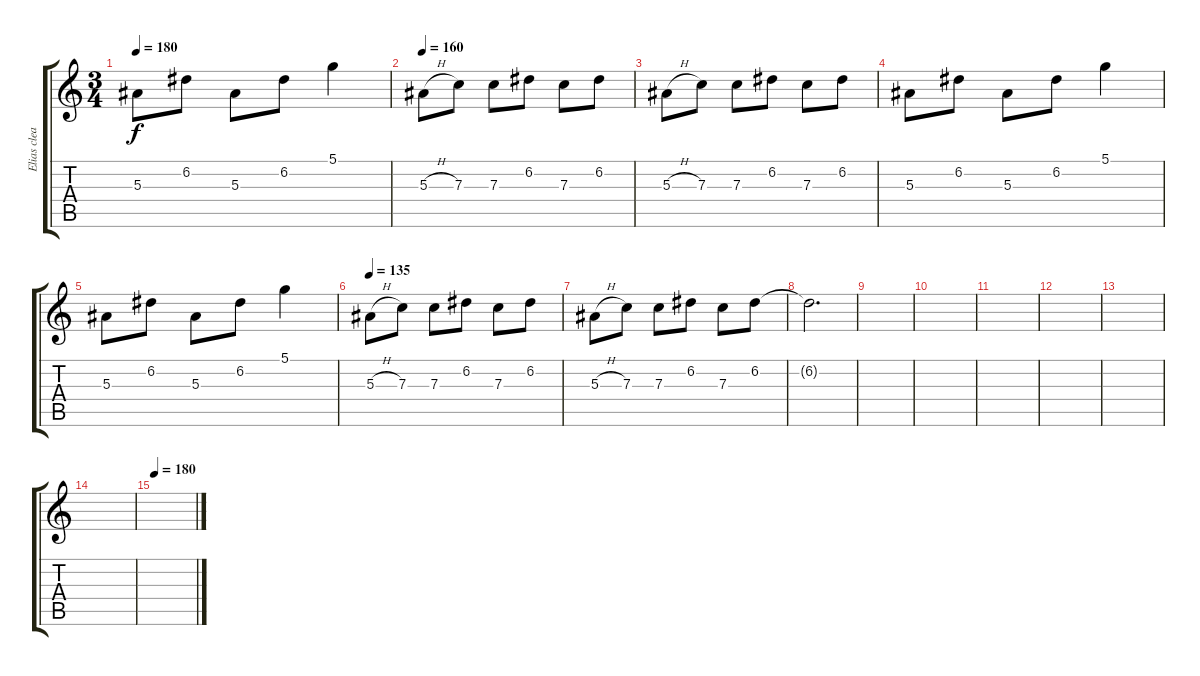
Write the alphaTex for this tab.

\track ("Elias clean" "Elias clea") {instrument electricguitarclean}
\staff {score tabs}
\tuning (D4 A3 F3 C3 G2 C2) {hide}
\ts (3 4)
\tempo 180
\clef g2
\ks c
5.3.8{dy f} 6.2.8 5.3.8 6.2.8 5.1.4 |
\tempo 160
5.3{h}.8 7.3.8 7.3.8 6.2.8 7.3.8 6.2.8 |
5.3{h}.8 7.3.8 7.3.8 6.2.8 7.3.8 6.2.8 |
5.3.8 6.2.8 5.3.8 6.2.8 5.1.4 |
5.3.8 6.2.8 5.3.8 6.2.8 5.1.4 |
\tempo 135
5.3{h}.8 7.3.8 7.3.8 6.2.8 7.3.8 6.2.8 |
5.3{h}.8 7.3.8 7.3.8 6.2.8 7.3.8 6.2.8 |
6.2{t}.2{d} |
|
|
|
|
|
|
\tempo 180
